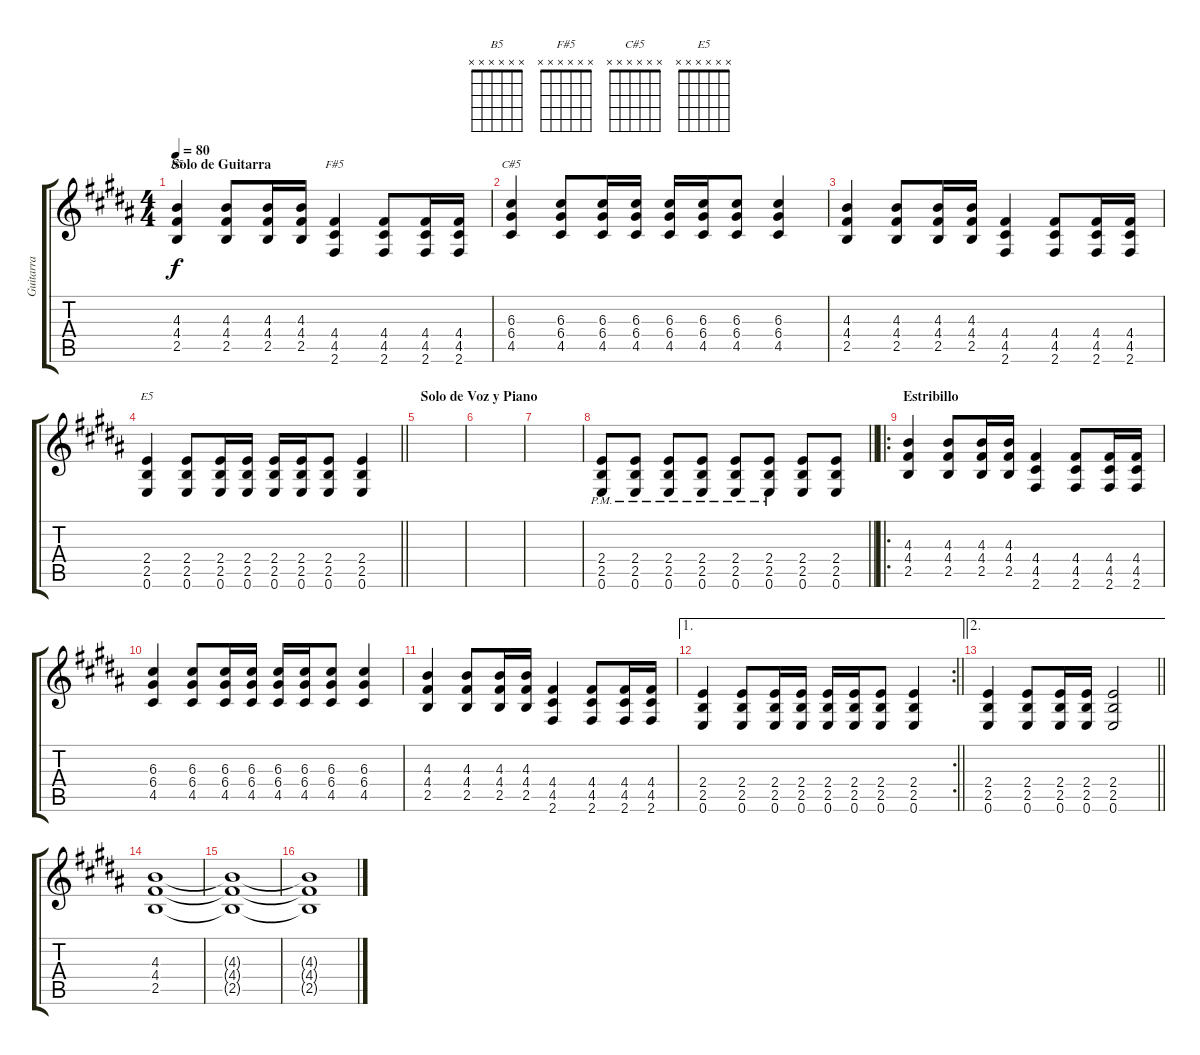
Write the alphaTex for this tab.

\track ("Guitarra" "Guitarra") {instrument overdrivenguitar}
\staff {score tabs}
\tuning (E4 B3 G3 D3 A2 E2) {hide}
\chord ("B5" x x x x x x)
\chord ("F#5" x x x x x x)
\chord ("C#5" x x x x x x)
\chord ("E5" x x x x x x)
\ts (4 4)
\section ("" "Solo de Guitarra")
\tempo 80
\clef g2
\ks b
(4.3 4.4 2.5).4{ch "B5" dy f} (4.3 4.4 2.5).8 (4.3 4.4 2.5).16 (4.3 4.4 2.5).16 (4.4 4.5 2.6).4{ch "F#5"} (4.4 4.5 2.6).8 (4.4 4.5 2.6).16 (4.4 4.5 2.6).16 |
(6.3 6.4 4.5).4{ch "C#5"} (6.3 6.4 4.5).8 (6.3 6.4 4.5).16 (6.3 6.4 4.5).16 (6.3 6.4 4.5).16 (6.3 6.4 4.5).16 (6.3 6.4 4.5).8 (6.3 6.4 4.5).4 |
(4.3 4.4 2.5).4 (4.3 4.4 2.5).8 (4.3 4.4 2.5).16 (4.3 4.4 2.5).16 (4.4 4.5 2.6).4 (4.4 4.5 2.6).8 (4.4 4.5 2.6).16 (4.4 4.5 2.6).16 |
\barLineRight lightlight
(2.4 2.5 0.6).4{ch "E5"} (2.4 2.5 0.6).8 (2.4 2.5 0.6).16 (2.4 2.5 0.6).16 (2.4 2.5 0.6).16 (2.4 2.5 0.6).16 (2.4 2.5 0.6).8 (2.4 2.5 0.6).4 |
\section ("" "Solo de Voz y Piano")
|
|
|
\barLineRight lightlight
(2.4{pm} 2.5{pm} 0.6{pm}).8 (2.4{pm} 2.5{pm} 0.6{pm}).8 (2.4{pm} 2.5{pm} 0.6{pm}).8 (2.4{pm} 2.5{pm} 0.6{pm}).8 (2.4{pm} 2.5{pm} 0.6{pm}).8 (2.4{pm} 2.5{pm} 0.6{pm}).8 (2.4 2.5 0.6).8 (2.4 2.5 0.6).8 |
\ro
\section ("" "Estribillo")
(4.3 4.4 2.5).4{instrument overdrivenguitar} (4.3 4.4 2.5).8 (4.3 4.4 2.5).16 (4.3 4.4 2.5).16 (4.4 4.5 2.6).4 (4.4 4.5 2.6).8 (4.4 4.5 2.6).16 (4.4 4.5 2.6).16 |
(6.3 6.4 4.5).4 (6.3 6.4 4.5).8 (6.3 6.4 4.5).16 (6.3 6.4 4.5).16 (6.3 6.4 4.5).16 (6.3 6.4 4.5).16 (6.3 6.4 4.5).8 (6.3 6.4 4.5).4 |
(4.3 4.4 2.5).4 (4.3 4.4 2.5).8 (4.3 4.4 2.5).16 (4.3 4.4 2.5).16 (4.4 4.5 2.6).4 (4.4 4.5 2.6).8 (4.4 4.5 2.6).16 (4.4 4.5 2.6).16 |
\ae 1
\rc 2
\barLineRight lightlight
(2.4 2.5 0.6).4 (2.4 2.5 0.6).8 (2.4 2.5 0.6).16 (2.4 2.5 0.6).16 (2.4 2.5 0.6).16 (2.4 2.5 0.6).16 (2.4 2.5 0.6).8 (2.4 2.5 0.6).4 |
\ae 2
\barLineRight lightlight
(2.4 2.5 0.6).4 (2.4 2.5 0.6).8 (2.4 2.5 0.6).16 (2.4 2.5 0.6).16 (2.4 2.5 0.6).2 |
(4.3 4.4 2.5).1 |
(4.3{t} 4.4{t} 2.5{t}).1 |
(4.3{t} 4.4{t} 2.5{t}).1
